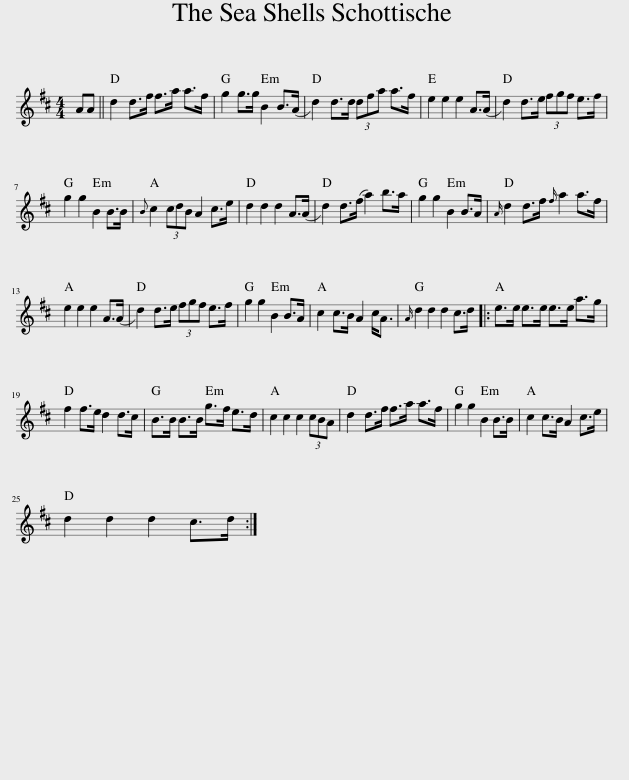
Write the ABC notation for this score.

X:1
L:1/8
M:4/4
I:linebreak $
K:D
V:1 treble
V:1
 AA || d2 d>f f>a a>f | g2 g>g B2 B>(A | d2) d>d (3dfa a>f | e2 e2 e2 A>(A | %5
 d2) d>e (3fgf e>f |$ g2 g2 B2 B>B |{B} c2 (3cdB A2 c>e | d2 d2 d2 A>(A | d2) d>(f a2) b>a | %10
 g2 g2 B2 B>A |{A} d2 d>f{f} a2 a>f |$ e2 e2 e2 A>(A | d2) d>e (3fgf e>f | g2 g2 B2 B>A | %15
 c2 c>B A2 c<A |{A} d2 d2 d2 c>d |: e>e e>e e>e a>g |$ f2 f>e d2 d>c | B>B B>B g>f e>d | %20
 c2 c2 c2 (3cBA | d2 d>f f>a a>f | g2 g2 B2 B>B | c2 c>B A2 c>e |$ d2 d2 d2 c>d :| %25
